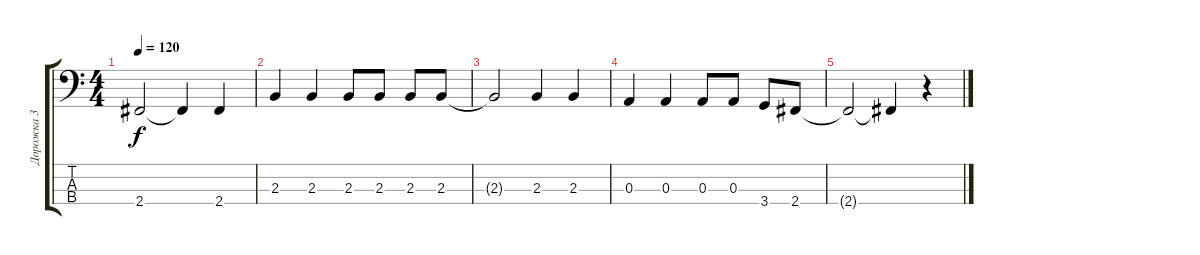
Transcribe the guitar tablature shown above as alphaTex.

\track ("Дорожка 3" "Дорожка 3") {instrument electricbassfinger}
\staff {score tabs}
\tuning (G2 D2 A1 E1) {hide}
\ts (4 4)
\tempo 120
\clef f4
\ks c
2.4{t}.2{dy f} 2.4{t}.4 2.4.4 |
2.3.4 2.3.4 2.3.8 2.3.8 2.3.8 2.3.8 |
2.3{t}.2 2.3.4 2.3.4 |
0.3.4 0.3.4 0.3.8 0.3.8 3.4.8 2.4.8 |
2.4{t}.2 2.4{t}.4 r.4
